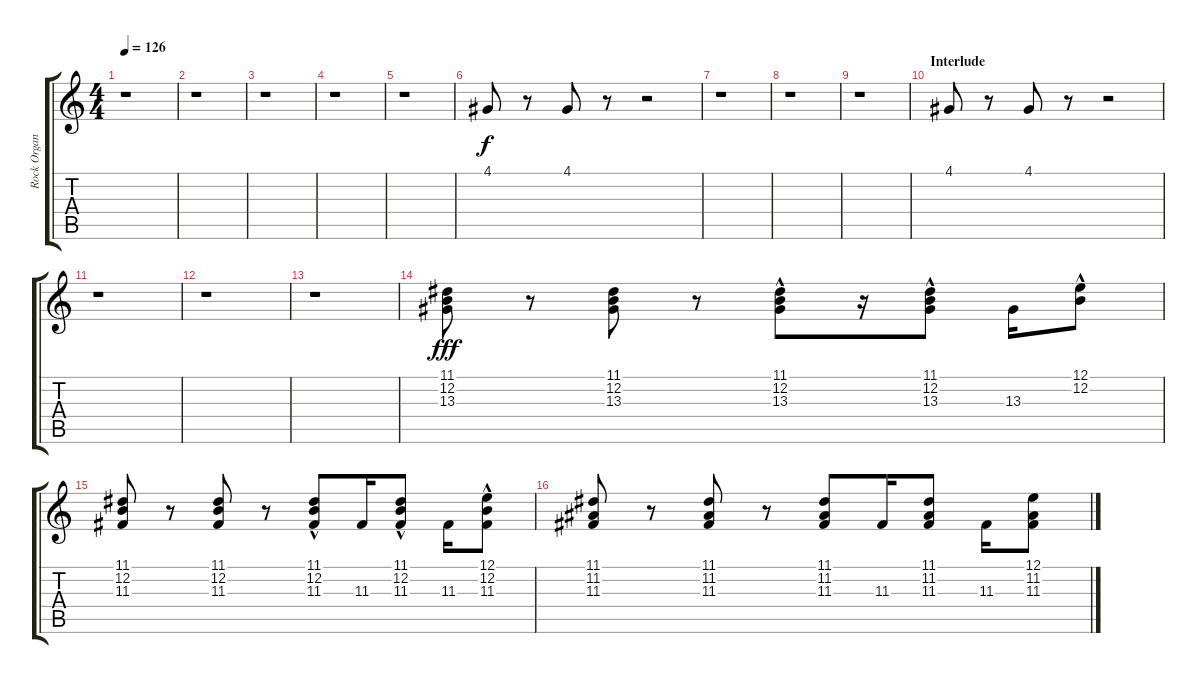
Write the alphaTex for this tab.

\track ("Rock Organ" "Rock Organ") {instrument rockorgan}
\staff {score tabs}
\tuning (E4 B3 G3 D3 A2 E2) {hide}
\ts (4 4)
\tempo 126
\clef g2
\ks c
r.1{dy fff} |
r.1 |
r.1 |
r.1 |
r.1 |
4.1.8{dy f instrument lead7fifths} r.8 4.1.8 r.8 r.2 |
r.1 |
r.1 |
r.1 |
\section ("" "Interlude")
4.1.8{instrument lead7fifths} r.8 4.1.8 r.8 r.2 |
r.1 |
r.1 |
r.1{instrument rockorgan} |
(11.1 12.2 13.3).8{dy fff instrument rockorgan} r.8 (11.1 12.2 13.3).8 r.8 (11.1 12.2 13.3{hac}).8 r.16 (11.1 12.2{hac} 13.3).8 13.3.16 (12.1{hac} 12.2).8 |
(11.1 12.2 11.3).8 r.8 (11.1 12.2 11.3).8 r.8 (11.1 12.2 11.3{hac}).8 11.3.16 (11.1 12.2{hac} 11.3).8 11.3.16 (12.1 12.2{hac} 11.3{hac}).8 |
(11.1 11.2 11.3).8 r.8 (11.1 11.2 11.3).8 r.8 (11.1 11.2 11.3).8 11.3.16 (11.1 11.2 11.3).8 11.3.16 (12.1 11.2 11.3).8
